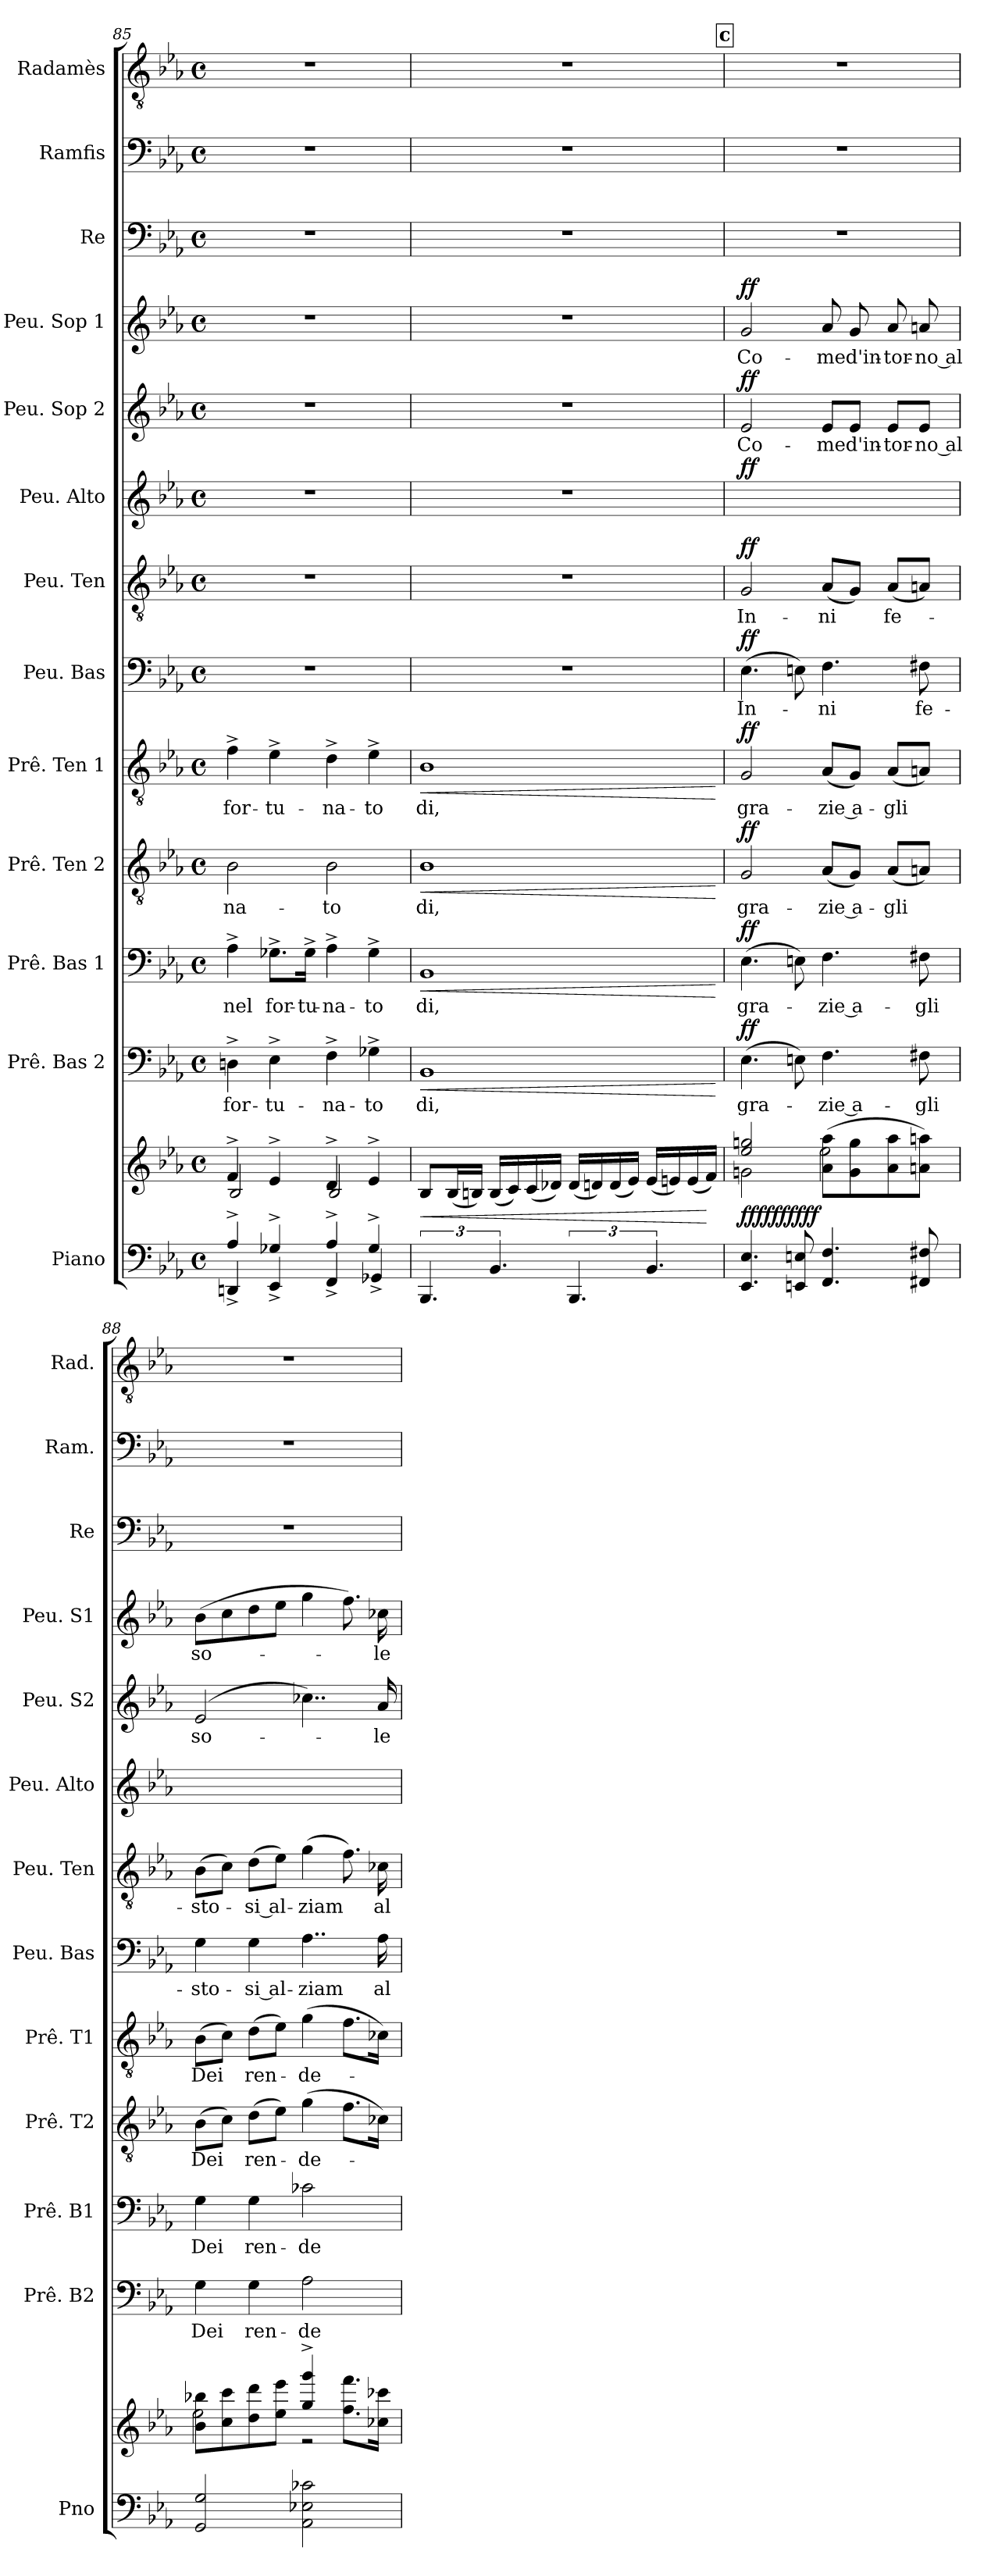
**kern	**kern	**dynam	**kern	**text	**dynam	**kern	**text	**dynam	**kern	**text	**dynam	**kern	**text	**dynam	**kern	**text	**dynam	**kern	**text	**dynam	**kern	**dynam	**kern	**text	**dynam	**kern	**text	**dynam	**kern	**kern	**kern
*part13	*part13	*part13	*part12	*part12	*part12	*part11	*part11	*part11	*part10	*part10	*part10	*part9	*part9	*part9	*part8	*part8	*part8	*part7	*part7	*part7	*part6	*part6	*part5	*part5	*part5	*part4	*part4	*part4	*part3	*part2	*part1
*staff14	*staff13	*staff13/14	*staff12	*staff12	*staff12	*staff11	*staff11	*staff11	*staff10	*staff10	*staff10	*staff9	*staff9	*staff9	*staff8	*staff8	*staff8	*staff7	*staff7	*staff7	*staff6	*staff6	*staff5	*staff5	*staff5	*staff4	*staff4	*staff4	*staff3	*staff2	*staff1
*I"Piano	*	*	*I"Prê. Bas 2	*	*	*I"Prê. Bas 1	*	*	*I"Prê. Ten 2	*	*	*I"Prê. Ten 1	*	*	*I"Peu. Bas	*	*	*I"Peu. Ten	*	*	*I"Peu. Alto	*	*I"Peu. Sop 2	*	*	*I"Peu. Sop 1	*	*	*I"Re	*I"Ramfis	*I"Radamès
*I'Pno	*	*	*I'Prê. B2	*	*	*I'Prê. B1	*	*	*I'Prê. T2	*	*	*I'Prê. T1	*	*	*I'Peu. Bas	*	*	*I'Peu. Ten	*	*	*I'Peu. Alto	*	*I'Peu. S2	*	*	*I'Peu. S1	*	*	*I'Re	*I'Ram.	*I'Rad.
*clefF4	*clefG2	*	*clefF4	*	*	*clefF4	*	*	*clefGv2	*	*	*clefGv2	*	*	*clefF4	*	*	*clefGv2	*	*	*clefG2	*	*clefG2	*	*	*clefG2	*	*	*clefF4	*clefF4	*clefGv2
*k[b-e-a-]	*k[b-e-a-]	*	*k[b-e-a-]	*	*	*k[b-e-a-]	*	*	*k[b-e-a-]	*	*	*k[b-e-a-]	*	*	*k[b-e-a-]	*	*	*k[b-e-a-]	*	*	*k[b-e-a-]	*	*k[b-e-a-]	*	*	*k[b-e-a-]	*	*	*k[b-e-a-]	*k[b-e-a-]	*k[b-e-a-]
*M4/4	*M4/4	*	*M4/4	*	*	*M4/4	*	*	*M4/4	*	*	*M4/4	*	*	*M4/4	*	*	*M4/4	*	*	*M4/4	*	*M4/4	*	*	*M4/4	*	*	*M4/4	*M4/4	*M4/4
*met(c)	*met(c)	*	*met(c)	*	*	*met(c)	*	*	*met(c)	*	*	*met(c)	*	*	*met(c)	*	*	*met(c)	*	*	*met(c)	*	*met(c)	*	*	*met(c)	*	*	*met(c)	*met(c)	*met(c)
=85	=85	=85	=85	=85	=85	=85	=85	=85	=85	=85	=85	=85	=85	=85	=85	=85	=85	=85	=85	=85	=85	=85	=85	=85	=85	=85	=85	=85	=85	=85	=85
*^	*^	*	*	*	*	*	*	*	*	*	*	*	*	*	*	*	*	*	*	*	*	*	*	*	*	*	*	*	*	*	*
!	!	!	!	!	!	!LO:LY:b:color=#0055FF	!	!	!LO:LY:b:color=#AA0000	!	!	!LO:LY:b:color=#0055FF	!	!	!LO:LY:b:color=#0055FF	!	!	!	!	!	!	!	!	!	!	!	!	!	!	!	!	!	!
4A-^/	4DDn^/	4f^/	2B-/	.	4Dn^\	for-	.	4A-^\	nel	.	2B-\	-na-	.	4f^\	for-	.	1r	.	.	1r	.	.	1r	.	1r	.	.	1r	.	.	1r	1r	1r
!	!	!	!	!	!	!LO:LY:b:color=#0055FF	!	!	!LO:LY:b:color=#AA0000	!	!	!	!	!	!LO:LY:b:color=#0055FF	!	!	!	!	!	!	!	!	!	!	!	!	!	!	!	!	!	!
4G-X^/	4EE-^/	4e-^/	.	.	4E-^\	-tu-	.	8.G-X^\L	for-	.	.	.	.	4e-^\	-tu-	.	.	.	.	.	.	.	.	.	.	.	.	.	.	.	.	.	.
!	!	!	!	!	!	!	!	!	!LO:LY:b:color=#AA0000	!	!	!	!	!	!	!	!	!	!	!	!	!	!	!	!	!	!	!	!	!	!	!	!
.	.	.	.	.	.	.	.	16G-^\Jk	-tu-	.	.	.	.	.	.	.	.	.	.	.	.	.	.	.	.	.	.	.	.	.	.	.	.
!	!	!	!	!	!	!LO:LY:b:color=#0055FF	!	!	!LO:LY:b:color=#AA0000	!	!	!LO:LY:b:color=#0055FF	!	!	!LO:LY:b:color=#0055FF	!	!	!	!	!	!	!	!	!	!	!	!	!	!	!	!	!	!
4A-^/	4FF^/	4d^/	2B-/	.	4F^\	-na-	.	4A-^\	-na-	.	2B-\	-to	.	4d^\	-na-	.	.	.	.	.	.	.	.	.	.	.	.	.	.	.	.	.	.
!	!	!	!	!	!	!LO:LY:b:color=#0055FF	!	!	!LO:LY:b:color=#AA0000	!	!	!	!	!	!LO:LY:b:color=#0055FF	!	!	!	!	!	!	!	!	!	!	!	!	!	!	!	!	!	!
4G-^/	4GG-X^/	4e-^/	.	.	4G-X^\	-to	.	4G-^\	-to	.	.	.	.	4e-^\	-to	.	.	.	.	.	.	.	.	.	.	.	.	.	.	.	.	.	.
*	*	*v	*v	*	*	*	*	*	*	*	*	*	*	*	*	*	*	*	*	*	*	*	*	*	*	*	*	*	*	*	*	*	*
=86	=86	=86	=86	=86	=86	=86	=86	=86	=86	=86	=86	=86	=86	=86	=86	=86	=86	=86	=86	=86	=86	=86	=86	=86	=86	=86	=86	=86	=86	=86	=86	=86
!	!	!	!LO:HP:b	!	!LO:LY:b:color=#0055FF	!LO:HP:b	!	!LO:LY:b:color=#AA0000	!LO:HP:b	!	!LO:LY:b:color=#0055FF	!LO:HP:b	!	!LO:LY:b:color=#0055FF	!LO:HP:b	!	!	!	!	!	!	!	!	!	!	!	!	!	!	!	!	!
*v	*v	*	*	*	*	*	*	*	*	*	*	*	*	*	*	*	*	*	*	*	*	*	*	*	*	*	*	*	*	*	*	*
6.BBB-/	8B-/L	<	1BB-	di,	<	1BB-	di,	<	1B-	di,	<	1B-	di,	<	1r	.	.	1r	.	.	1r	.	1r	.	.	1r	.	.	1r	1r	1r
.	(<16B-/L	.	.	.	.	.	.	.	.	.	.	.	.	.	.	.	.	.	.	.	.	.	.	.	.	.	.	.	.	.	.
.	16Bn/JJ)	.	.	.	.	.	.	.	.	.	.	.	.	.	.	.	.	.	.	.	.	.	.	.	.	.	.	.	.	.	.
6.BB-/	(<16B/LL	.	.	.	.	.	.	.	.	.	.	.	.	.	.	.	.	.	.	.	.	.	.	.	.	.	.	.	.	.	.
.	16c/)	.	.	.	.	.	.	.	.	.	.	.	.	.	.	.	.	.	.	.	.	.	.	.	.	.	.	.	.	.	.
.	(<16c/	.	.	.	.	.	.	.	.	.	.	.	.	.	.	.	.	.	.	.	.	.	.	.	.	.	.	.	.	.	.
.	16d-X/JJ)	.	.	.	.	.	.	.	.	.	.	.	.	.	.	.	.	.	.	.	.	.	.	.	.	.	.	.	.	.	.
6.BBB-/	(<16d-/LL	.	.	.	.	.	.	.	.	.	.	.	.	.	.	.	.	.	.	.	.	.	.	.	.	.	.	.	.	.	.
.	16dn/)	.	.	.	.	.	.	.	.	.	.	.	.	.	.	.	.	.	.	.	.	.	.	.	.	.	.	.	.	.	.
.	(<16d/	.	.	.	.	.	.	.	.	.	.	.	.	.	.	.	.	.	.	.	.	.	.	.	.	.	.	.	.	.	.
.	16e-/JJ)	.	.	.	.	.	.	.	.	.	.	.	.	.	.	.	.	.	.	.	.	.	.	.	.	.	.	.	.	.	.
6.BB-/	(<16e-/LL	.	.	.	.	.	.	.	.	.	.	.	.	.	.	.	.	.	.	.	.	.	.	.	.	.	.	.	.	.	.
.	16en/)	.	.	.	.	.	.	.	.	.	.	.	.	.	.	.	.	.	.	.	.	.	.	.	.	.	.	.	.	.	.
.	(<16e/	.	.	.	.	.	.	.	.	.	.	.	.	.	.	.	.	.	.	.	.	.	.	.	.	.	.	.	.	.	.
.	16f/JJ)	[	.	.	.	.	.	.	.	.	.	.	.	.	.	.	.	.	.	.	.	.	.	.	.	.	.	.	.	.	.
.	.	.	.	.	[	.	.	[	.	.	[	.	.	[	.	.	.	.	.	.	.	.	.	.	.	.	.	.	.	.	.
!!LO:PB:g=z
!!LO:REH:place=s1:a:fs=18:t=c
=87	=87	=87	=87	=87	=87	=87	=87	=87	=87	=87	=87	=87	=87	=87	=87	=87	=87	=87	=87	=87	=87	=87	=87	=87	=87	=87	=87	=87	=87	=87	=87
*	*^	*	*	*	*	*	*	*	*	*	*	*	*	*	*	*	*	*	*	*	*	*	*	*	*	*	*	*	*	*	*
!	!	!	!LO:DY:a=2	!	!LO:LY:b:color=#0055FF	!	!	!LO:LY:b:color=#AA0000	!	!	!LO:LY:b:color=#0055FF	!	!	!LO:LY:b:color=#0055FF	!	!	!LO:LY:b:color=#0055FF	!	!	!LO:LY:b:color=#0055FF	!	!	!	!	!LO:LY:b:color=#0055FF	!	!	!LO:LY:b:color=#0055FF	!	!	!	!
!	!	!	!LO:DY:n=1:a=2	!	!	!	!	!	!	!	!	!	!	!	!	!	!	!	!	!	!	!	!	!	!	!	!	!	!	!	!	!
!	!	!	!LO:DY:n=2:a	!	!	!	!	!	!	!	!	!	!	!	!	!	!	!	!	!	!	!	!	!	!	!	!	!	!	!	!	!
!	!	!	!LO:DY:n=3:a	!	!	!	!	!	!	!	!	!	!	!	!	!	!	!	!	!	!	!	!	!	!	!	!	!	!	!	!	!
!	!	!	!LO:DY:n=4:a	!	!	!LO:DY:a	!	!	!LO:DY:a	!	!	!LO:DY:a	!	!	!LO:DY:a	!	!	!LO:DY:a	!	!	!LO:DY:a	!	!LO:DY:a	!	!	!LO:DY:a	!	!	!LO:DY:a	!	!	!
4.EE-/ 4.E-/	2ee-/ 2ggn/	2gn\	ff ff ff ff ff	(>4.E-\	gra-	ff	(>4.E-\	gra-	ff	2G/	gra-	ff	2G/	gra-	ff	(>4.E-\	In-	ff	2G/	In-	ff	1ryy	ff	2e-/	Co-	ff	2g/	Co-	ff	1r	1r	1r
8EEn/ 8En/	.	.	.	8En\)	.	.	8En\)	.	.	.	.	.	.	.	.	8En\)	.	.	.	.	.	.	.	.	.	.	.	.	.	.	.	.
!	!	!	!	!	!LO:LY:b:color=#0055FF	!	!	!LO:LY:b:color=#AA0000	!	!	!LO:LY:b:color=#0055FF	!	!	!LO:LY:b:color=#0055FF	!	!	!LO:LY:b:color=#0055FF	!	!	!LO:LY:b:color=#0055FF	!	!	!	!	!LO:LY:b:color=#0055FF	!	!	!LO:LY:b:color=#0055FF	!	!	!	!
4.FF/ 4.F/	(<8a-\ 8aa-\L	2ee-\	.	4.F\	zie a-	.	4.F\	zie a-	.	(<8A-/L	zie a-	.	(<8A-/L	zie a-	.	4.F\	-ni	.	(<8A-/L	-ni	.	.	.	8e-/L	-me	.	8a-/	-me	.	.	.	.
!	!	!	!	!	!	!	!	!	!	!	!	!	!	!	!	!	!	!	!	!	!	!	!	!	!LO:LY:b:color=#0055FF	!	!	!LO:LY:b:color=#0055FF	!	!	!	!
.	8g\ 8gg\	.	.	.	.	.	.	.	.	8G/J)	.	.	8G/J)	.	.	.	.	.	8G/J)	.	.	.	.	8e-/J	d'in-	.	8g/	d'in-	.	.	.	.
!	!	!	!	!	!	!	!	!	!	!	!LO:LY:b:color=#0055FF	!	!	!LO:LY:b:color=#0055FF	!	!	!	!	!	!LO:LY:b:color=#0055FF	!	!	!	!	!LO:LY:b:color=#0055FF	!	!	!LO:LY:b:color=#0055FF	!	!	!	!
.	8a-\ 8aa-\	.	.	.	.	.	.	.	.	(<8A-/L	-gli	.	(<8A-/L	-gli	.	.	.	.	(<8A-/L	fe-	.	.	.	8e-/L	-tor-	.	8a-/	-tor-	.	.	.	.
!	!	!	!	!	!LO:LY:b:color=#0055FF	!	!	!LO:LY:b:color=#AA0000	!	!	!	!	!	!	!	!	!LO:LY:b:color=#0055FF	!	!	!	!	!	!	!	!LO:LY:b:color=#0055FF	!	!	!LO:LY:b:color=#0055FF	!	!	!	!
8FF#X/ 8F#X/	8an\ 8aan\J)	.	.	8F#X\	-gli	.	8F#X\	-gli	.	8An/J)	.	.	8An/J)	.	.	8F#X\	fe-	.	8An/J)	.	.	.	.	8e-/J	no al	.	8an/	no al	.	.	.	.
=88	=88	=88	=88	=88	=88	=88	=88	=88	=88	=88	=88	=88	=88	=88	=88	=88	=88	=88	=88	=88	=88	=88	=88	=88	=88	=88	=88	=88	=88	=88	=88	=88
!	!	!	!	!	!LO:LY:b:color=#0055FF	!	!	!LO:LY:b:color=#AA0000	!	!	!LO:LY:b:color=#0055FF	!	!	!LO:LY:b:color=#0055FF	!	!	!LO:LY:b:color=#0055FF	!	!	!LO:LY:b:color=#0055FF	!	!	!	!	!LO:LY:b:color=#0055FF	!	!	!LO:LY:b:color=#0055FF	!	!	!	!
2GG/ 2G/	8b-\ 8bb-X\L	2ee-\	.	4G\	Dei	.	4G\	Dei	.	(>8B-\L	Dei	.	(>8B-\L	Dei	.	4G\	-sto-	.	(>8B-\L	-sto-	.	1ryy	.	(>2e-/	so-	.	(>8b-\L	so-	.	1r	1r	1r
.	8cc\ 8ccc\	.	.	.	.	.	.	.	.	8c\J)	.	.	8c\J)	.	.	.	.	.	8c\J)	.	.	.	.	.	.	.	8cc\	.	.	.	.	.
!	!	!	!	!	!LO:LY:b:color=#0055FF	!	!	!LO:LY:b:color=#AA0000	!	!	!LO:LY:b:color=#0055FF	!	!	!LO:LY:b:color=#0055FF	!	!	!LO:LY:b:color=#0055FF	!	!	!LO:LY:b:color=#0055FF	!	!	!	!	!	!	!	!	!	!	!	!
.	8dd\ 8ddd\	.	.	4G\	ren-	.	4G\	ren-	.	(>8d\L	ren-	.	(>8d\L	ren-	.	4G\	si al-	.	(>8d\L	si al-	.	.	.	.	.	.	8dd\	.	.	.	.	.
.	8ee-\ 8eee-\J	.	.	.	.	.	.	.	.	8e-\J)	.	.	8e-\J)	.	.	.	.	.	8e-\J)	.	.	.	.	.	.	.	8ee-\J	.	.	.	.	.
!	!	!	!	!	!LO:LY:b:color=#0055FF	!	!	!LO:LY:b:color=#AA0000	!	!	!LO:LY:b:color=#0055FF	!	!	!LO:LY:b:color=#0055FF	!	!	!LO:LY:b:color=#0055FF	!	!	!LO:LY:b:color=#0055FF	!	!	!	!	!	!	!	!	!	!	!	!
2AA-\ 2E-X\ 2c-X\	4gg/^ 4ggg/^	2r	.	2A-\	-de-	.	2c-X\	-de-	.	(>4g\	-de-	.	(>4g\	-de-	.	4..A-\	-ziam	.	(>4g\	-ziam	.	.	.	4..cc-X\)	.	.	4gg\	.	.	.	.	.
.	8.ff\ 8.fff\L	.	.	.	.	.	.	.	.	8.f\L	.	.	8.f\L	.	.	.	.	.	8.f\)	.	.	.	.	.	.	.	8.ff\)	.	.	.	.	.
!	!	!	!	!	!	!	!	!	!	!	!	!	!	!	!	!	!LO:LY:b:color=#0055FF	!	!	!LO:LY:b:color=#0055FF	!	!	!	!	!LO:LY:b:color=#0055FF	!	!	!LO:LY:b:color=#0055FF	!	!	!	!
.	16cc-X\ 16ccc-X\Jk	.	.	.	.	.	.	.	.	16c-X\Jk)	.	.	16c-X\Jk)	.	.	16A-\	al	.	16c-X\	al	.	.	.	16a-/	-le	.	16cc-X\	-le	.	.	.	.
*	*v	*v	*	*	*	*	*	*	*	*	*	*	*	*	*	*	*	*	*	*	*	*	*	*	*	*	*	*	*	*	*	*
=	=	=	=	=	=	=	=	=	=	=	=	=	=	=	=	=	=	=	=	=	=	=	=	=	=	=	=	=	=	=	=
*-	*-	*-	*-	*-	*-	*-	*-	*-	*-	*-	*-	*-	*-	*-	*-	*-	*-	*-	*-	*-	*-	*-	*-	*-	*-	*-	*-	*-	*-	*-	*-
